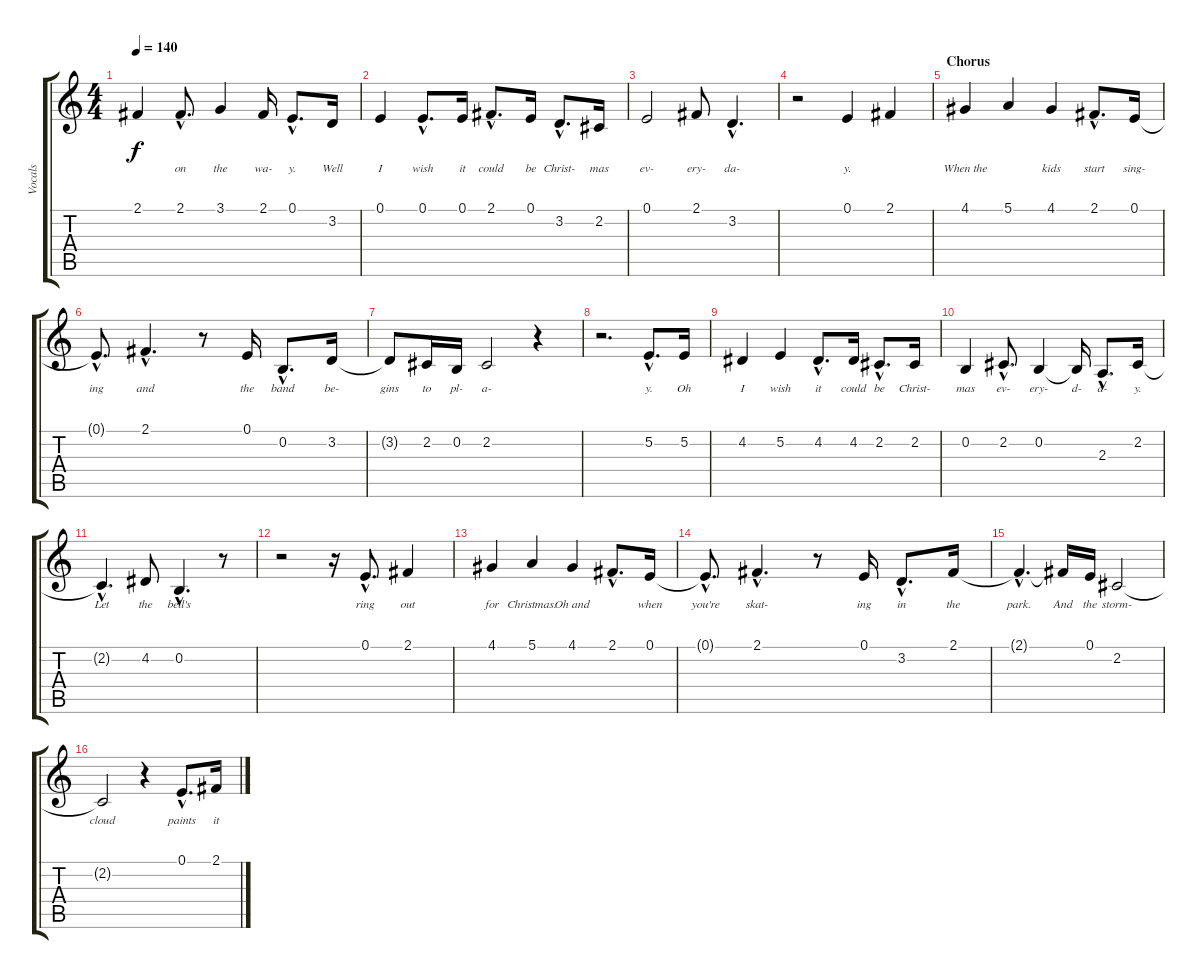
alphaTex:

\track ("Vocals" "Vocals") {instrument lead5charang}
\staff {score tabs}
\tuning (E4 B3 G3 D3 A2 E2) {hide}
\ts (4 4)
\tempo 140
\clef g2
\ks c
2.1.4{lyrics (0 "") lyrics (1 "") lyrics (2 "") lyrics (3 "") lyrics (4 "") dy f} 2.1{hac}.8{d lyrics (0 "on") lyrics (1 "") lyrics (2 "") lyrics (3 "") lyrics (4 "")} 3.1.4{lyrics (0 "the") lyrics (1 "") lyrics (2 "") lyrics (3 "") lyrics (4 "")} 2.1.16{lyrics (0 "wa-") lyrics (1 "") lyrics (2 "") lyrics (3 "") lyrics (4 "")} 0.1{hac}.8{d lyrics (0 "y.") lyrics (1 "") lyrics (2 "") lyrics (3 "") lyrics (4 "")} 3.2.16{lyrics (0 "Well") lyrics (1 "") lyrics (2 "") lyrics (3 "") lyrics (4 "")} |
0.1.4{lyrics (0 "I") lyrics (1 "") lyrics (2 "") lyrics (3 "") lyrics (4 "")} 0.1{hac}.8{d lyrics (0 "wish") lyrics (1 "") lyrics (2 "") lyrics (3 "") lyrics (4 "")} 0.1.16{lyrics (0 "it") lyrics (1 "") lyrics (2 "") lyrics (3 "") lyrics (4 "")} 2.1{hac}.8{d lyrics (0 "could") lyrics (1 "") lyrics (2 "") lyrics (3 "") lyrics (4 "")} 0.1.16{lyrics (0 "be") lyrics (1 "") lyrics (2 "") lyrics (3 "") lyrics (4 "")} 3.2{hac}.8{d lyrics (0 "Christ-") lyrics (1 "") lyrics (2 "") lyrics (3 "") lyrics (4 "")} 2.2.16{lyrics (0 "mas") lyrics (1 "") lyrics (2 "") lyrics (3 "") lyrics (4 "")} |
0.1.2{lyrics (0 "ev-") lyrics (1 "") lyrics (2 "") lyrics (3 "") lyrics (4 "")} 2.1.8{lyrics (0 "ery-") lyrics (1 "") lyrics (2 "") lyrics (3 "") lyrics (4 "")} 3.2{hac}.4{d lyrics (0 "da-") lyrics (1 "") lyrics (2 "") lyrics (3 "") lyrics (4 "")} |
r.2 0.1.4{lyrics (0 "y.") lyrics (1 "") lyrics (2 "") lyrics (3 "") lyrics (4 "")} 2.1.4{lyrics (0 "") lyrics (1 "") lyrics (2 "") lyrics (3 "") lyrics (4 "")} |
\section ("" "Chorus")
4.1.4{lyrics (0 "When the") lyrics (1 "") lyrics (2 "") lyrics (3 "") lyrics (4 "")} 5.1.4{lyrics (0 "") lyrics (1 "") lyrics (2 "") lyrics (3 "") lyrics (4 "")} 4.1.4{lyrics (0 "kids") lyrics (1 "") lyrics (2 "") lyrics (3 "") lyrics (4 "")} 2.1{hac}.8{d lyrics (0 "start") lyrics (1 "") lyrics (2 "") lyrics (3 "") lyrics (4 "")} 0.1.16{lyrics (0 "sing-") lyrics (1 "") lyrics (2 "") lyrics (3 "") lyrics (4 "")} |
0.1{hac t}.8{d lyrics (0 "ing") lyrics (1 "") lyrics (2 "") lyrics (3 "") lyrics (4 "")} 2.1{hac}.4{d lyrics (0 "and") lyrics (1 "") lyrics (2 "") lyrics (3 "") lyrics (4 "")} r.8 0.1.16{lyrics (0 "the") lyrics (1 "") lyrics (2 "") lyrics (3 "") lyrics (4 "")} 0.2{hac}.8{d lyrics (0 "band") lyrics (1 "") lyrics (2 "") lyrics (3 "") lyrics (4 "")} 3.2.16{lyrics (0 "be-") lyrics (1 "") lyrics (2 "") lyrics (3 "") lyrics (4 "")} |
3.2{t}.8{lyrics (0 "gins") lyrics (1 "") lyrics (2 "") lyrics (3 "") lyrics (4 "")} 2.2.16{lyrics (0 "to") lyrics (1 "") lyrics (2 "") lyrics (3 "") lyrics (4 "")} 0.2.16{lyrics (0 "pl-") lyrics (1 "") lyrics (2 "") lyrics (3 "") lyrics (4 "")} 2.2.2{lyrics (0 "a-") lyrics (1 "") lyrics (2 "") lyrics (3 "") lyrics (4 "")} r.4 |
r.2{d} 5.2{hac}.8{d lyrics (0 "y.") lyrics (1 "") lyrics (2 "") lyrics (3 "") lyrics (4 "")} 5.2.16{lyrics (0 "Oh") lyrics (1 "") lyrics (2 "") lyrics (3 "") lyrics (4 "")} |
4.2.4{lyrics (0 "I") lyrics (1 "") lyrics (2 "") lyrics (3 "") lyrics (4 "")} 5.2.4{lyrics (0 "wish") lyrics (1 "") lyrics (2 "") lyrics (3 "") lyrics (4 "")} 4.2{hac}.8{d lyrics (0 "it") lyrics (1 "") lyrics (2 "") lyrics (3 "") lyrics (4 "")} 4.2.16{lyrics (0 "could") lyrics (1 "") lyrics (2 "") lyrics (3 "") lyrics (4 "")} 2.2{hac}.8{d lyrics (0 "be") lyrics (1 "") lyrics (2 "") lyrics (3 "") lyrics (4 "")} 2.2.16{lyrics (0 "Christ-") lyrics (1 "") lyrics (2 "") lyrics (3 "") lyrics (4 "")} |
0.2.4{lyrics (0 "mas") lyrics (1 "") lyrics (2 "") lyrics (3 "") lyrics (4 "")} 2.2{hac}.8{d lyrics (0 "ev-") lyrics (1 "") lyrics (2 "") lyrics (3 "") lyrics (4 "")} 0.2.4{lyrics (0 "ery-") lyrics (1 "") lyrics (2 "") lyrics (3 "") lyrics (4 "")} 0.2{t}.16{lyrics (0 "d-") lyrics (1 "") lyrics (2 "") lyrics (3 "") lyrics (4 "")} 2.3{hac}.8{d lyrics (0 "a-") lyrics (1 "") lyrics (2 "") lyrics (3 "") lyrics (4 "")} 2.2.16{lyrics (0 "y.") lyrics (1 "") lyrics (2 "") lyrics (3 "") lyrics (4 "")} |
2.2{hac t}.4{d lyrics (0 "Let") lyrics (1 "") lyrics (2 "") lyrics (3 "") lyrics (4 "")} 4.2.8{lyrics (0 "the") lyrics (1 "") lyrics (2 "") lyrics (3 "") lyrics (4 "")} 0.2{hac}.4{d lyrics (0 "bell's") lyrics (1 "") lyrics (2 "") lyrics (3 "") lyrics (4 "")} r.8 |
r.2 r.16 0.1{hac}.8{d lyrics (0 "ring") lyrics (1 "") lyrics (2 "") lyrics (3 "") lyrics (4 "")} 2.1.4{lyrics (0 "out") lyrics (1 "") lyrics (2 "") lyrics (3 "") lyrics (4 "")} |
4.1.4{lyrics (0 "for") lyrics (1 "") lyrics (2 "") lyrics (3 "") lyrics (4 "")} 5.1.4{lyrics (0 "Christmas.") lyrics (1 "") lyrics (2 "") lyrics (3 "") lyrics (4 "")} 4.1.4{lyrics (0 "Oh and") lyrics (1 "") lyrics (2 "") lyrics (3 "") lyrics (4 "")} 2.1{hac}.8{d lyrics (0 "") lyrics (1 "") lyrics (2 "") lyrics (3 "") lyrics (4 "")} 0.1.16{lyrics (0 "when") lyrics (1 "") lyrics (2 "") lyrics (3 "") lyrics (4 "")} |
0.1{hac t}.8{d lyrics (0 "you're") lyrics (1 "") lyrics (2 "") lyrics (3 "") lyrics (4 "")} 2.1{hac}.4{d lyrics (0 "skat-") lyrics (1 "") lyrics (2 "") lyrics (3 "") lyrics (4 "")} r.8 0.1.16{lyrics (0 "ing") lyrics (1 "") lyrics (2 "") lyrics (3 "") lyrics (4 "")} 3.2{hac}.8{d lyrics (0 "in") lyrics (1 "") lyrics (2 "") lyrics (3 "") lyrics (4 "")} 2.1.16{lyrics (0 "the") lyrics (1 "") lyrics (2 "") lyrics (3 "") lyrics (4 "")} |
2.1{hac t}.4{d lyrics (0 "park.") lyrics (1 "") lyrics (2 "") lyrics (3 "") lyrics (4 "")} 2.1{t}.16{lyrics (0 "And") lyrics (1 "") lyrics (2 "") lyrics (3 "") lyrics (4 "")} 0.1.16{lyrics (0 "the") lyrics (1 "") lyrics (2 "") lyrics (3 "") lyrics (4 "")} 2.2.2{lyrics (0 "storm-") lyrics (1 "") lyrics (2 "") lyrics (3 "") lyrics (4 "")} |
2.2{t}.2{lyrics (0 "cloud") lyrics (1 "") lyrics (2 "") lyrics (3 "") lyrics (4 "")} r.4 0.1{hac}.8{d lyrics (0 "paints") lyrics (1 "") lyrics (2 "") lyrics (3 "") lyrics (4 "")} 2.1.16{lyrics (0 "it") lyrics (1 "") lyrics (2 "") lyrics (3 "") lyrics (4 "")}
